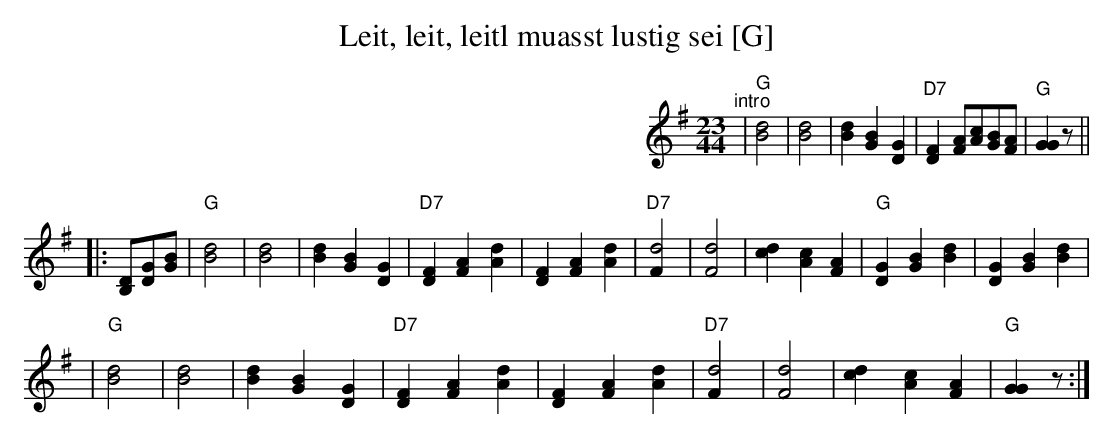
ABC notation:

X:1
T: Leit, leit, leitl muasst lustig sei [G]
M: 23/44
L: 1/8
K: G
"^intro"|"G"[d4B4] | [d4B4] | [d2B2] [B2G2] [G2D2] | "D7"[F2D2] [AF][cA][BG][AF] | "G"[G2G2] z ||
|: [DB,][GD][BG] \
| "G"[d4B4] | [d4B4] | [d2B2] [B2G2] [G2D2] \
|"D7"[F2D2] [A2F2] [d2A2] | [F2D2] [A2F2] [d2A2] \
|"D7"[d4F2] | [d4F4] | [d2c2] [c2A2] [A2F2] \
| "G"[G2D2] [B2G2] [d2B2] | [G2D2] [B2G2] [d2B2] |
| "G"[d4B4] | [d4B4] | [d2B2] [B2G2] [G2D2] \
|"D7"[F2D2] [A2F2] [d2A2] | [F2D2] [A2F2] [d2A2] \
|"D7"[d4F2] | [d4F4] | [d2c2] [c2A2] [A2F2] \
| "G"[G2G2] z :|
